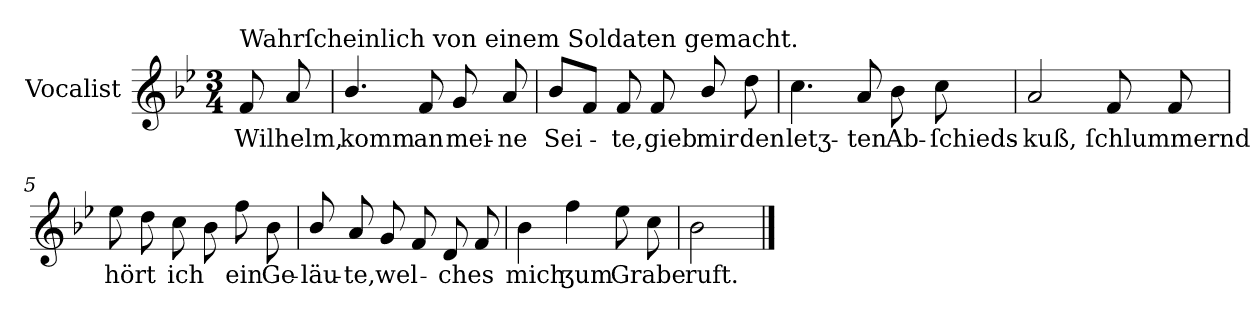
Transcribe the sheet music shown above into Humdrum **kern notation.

**kern	**text
*part1	*part1
*staff1	*staff1
*I"Vocalist	*
*k[b-e-]	*
*B-:	*
*M3/4	*
=	=
!LO:TX:a:t=Wahrſcheinlich von einem Soldaten gemacht.	!
8f	Wilhelm,
8a	.
=1	=1
4.b-/	komm
8f	an
8g	mei-
8a	-ne
=2	=2
8b-L	Sei-
8fJ	.
8f	-te,
8f	gieb
8b-/	mir
8dd	den
=3	=3
4.cc	letʒ-
8a	-ten
8b-	Ab-
8cc	-ſchieds-
=4	=4
2a	-kuß,
8f	ſchlummernd
8f	.
=5	=5
8ee-	hört
8dd	.
8cc	ich
8b-	.
8ff	ein
8b-	Ge-
=6	=6
8b-/	-läu-
8a	-te,
8g	wel-
8f	.
8d	-ches
8f	.
=7	=7
4b-	mich
4ff	ʒum
8ee-	Grabe
8cc	.
=8	=8
2b-	ruft.
==	==
*-	*-
